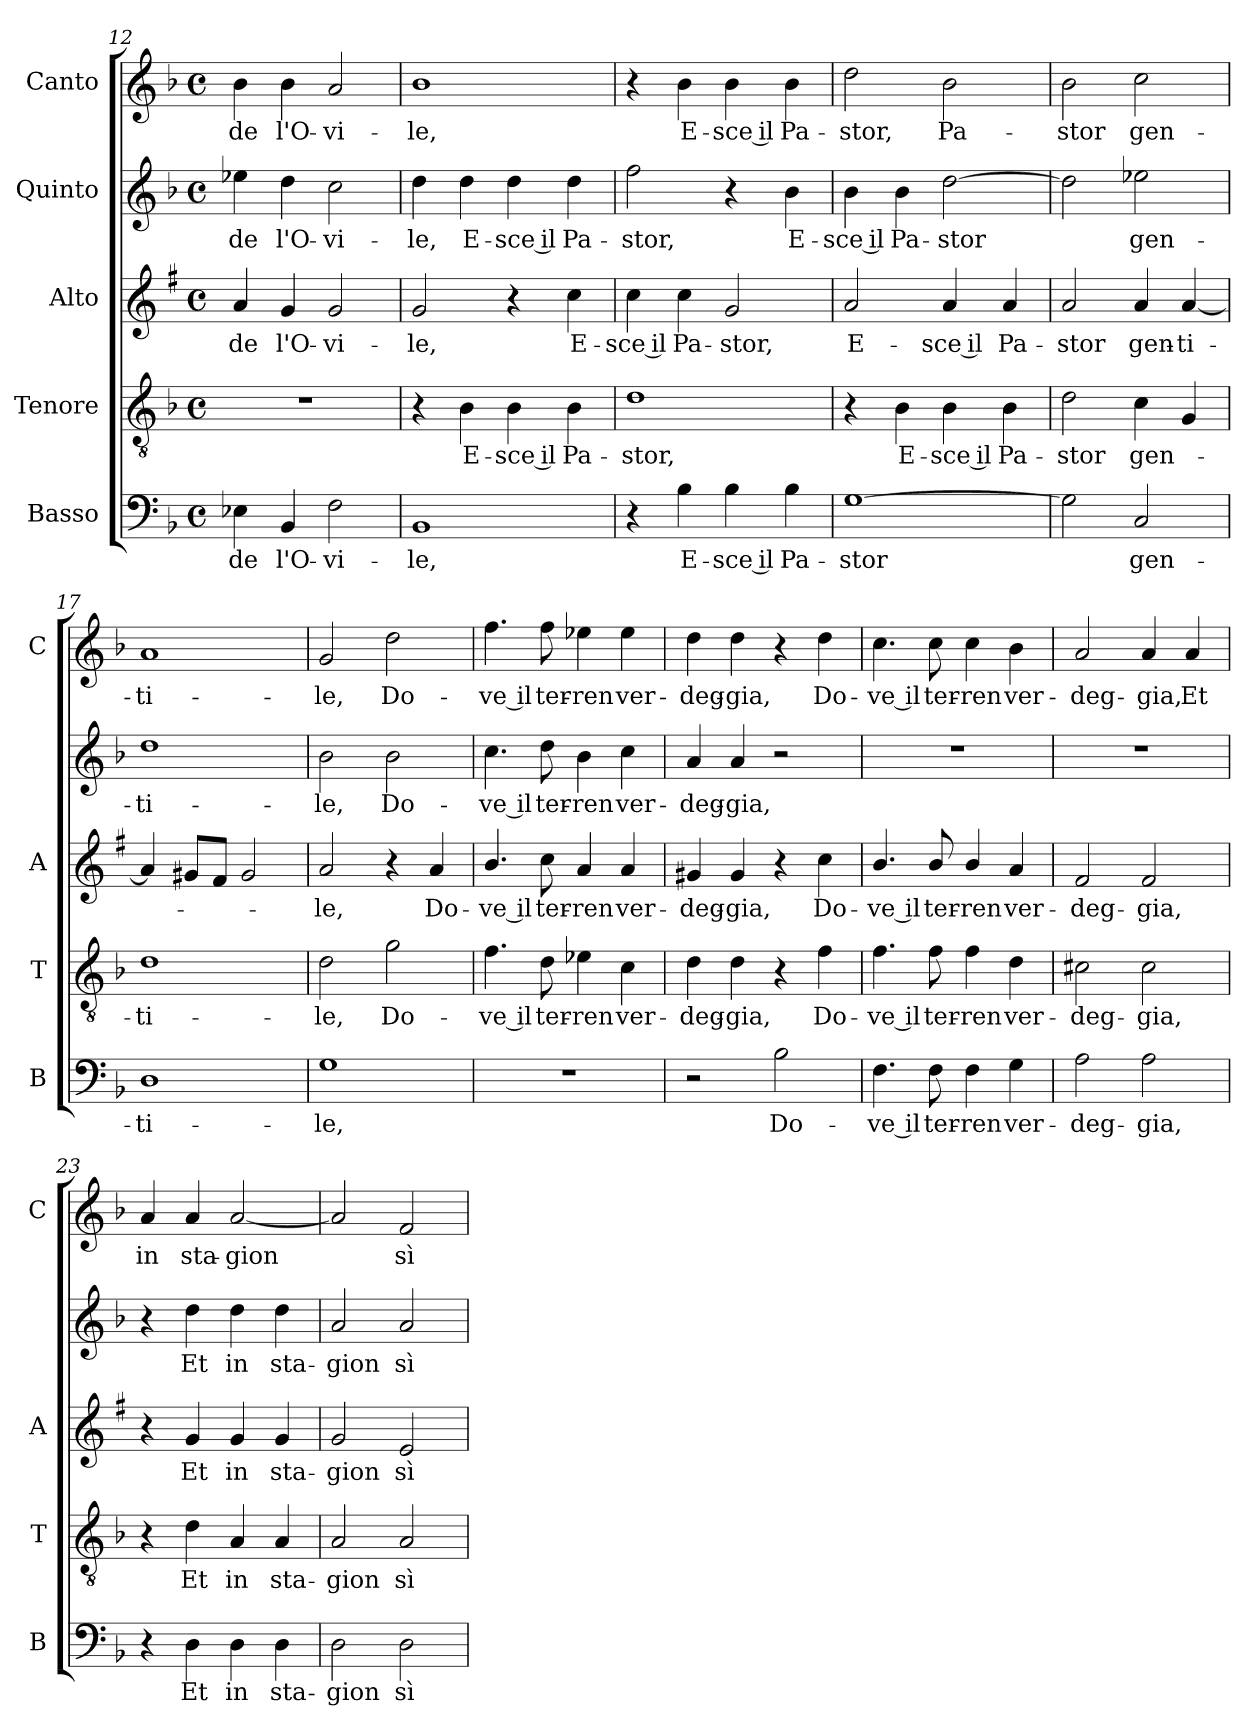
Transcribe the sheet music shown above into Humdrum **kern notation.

**kern	**text	**kern	**text	**kern	**text	**kern	**text	**kern	**text
*part5	*part5	*part4	*part4	*part3	*part3	*part2	*part2	*part1	*part1
*staff5	*staff5	*staff4	*staff4	*staff3	*staff3	*staff2	*staff2	*staff1	*staff1
*I"Basso	*	*I"Tenore	*	*I"Alto	*	*I"Quinto	*	*I"Canto	*
*I'B	*	*I'T	*	*I'A	*	*	*	*I'C	*
*clefF4	*	*clefGv2	*	*clefG2	*	*clefG2	*	*clefG2	*
*	*	*	*	*ITrd1c2	*	*	*	*	*
*k[b-]	*	*k[b-]	*	*k[b-]	*	*k[b-]	*	*k[b-]	*
*F:	*	*F:	*	*F:	*	*F:	*	*F:	*
*M4/4	*	*M4/4	*	*M4/4	*	*M4/4	*	*M4/4	*
*met(c)	*	*met(c)	*	*met(c)	*	*met(c)	*	*met(c)	*
=12	=12	=12	=12	=12	=12	=12	=12	=12	=12
!	!LO:LY:b	!	!	!	!LO:LY:b	!	!LO:LY:b	!	!LO:LY:b
4E-X\	de	1r	.	4g/	de	4ee-X\	de	4b-\	de
!	!LO:LY:b	!	!	!	!LO:LY:b	!	!LO:LY:b	!	!LO:LY:b
4BB-/	l'O-	.	.	4f/	l'O-	4dd\	l'O-	4b-\	l'O-
!	!LO:LY:b	!	!	!	!LO:LY:b	!	!LO:LY:b	!	!LO:LY:b
2F\	-vi-	.	.	2f/	-vi-	2cc\	-vi-	2a/	-vi-
=13	=13	=13	=13	=13	=13	=13	=13	=13	=13
!	!LO:LY:b	!	!	!	!LO:LY:b	!	!LO:LY:b	!	!LO:LY:b
1BB-	-le,	4r	.	2f/	-le,	4dd\	-le,	1b-	-le,
!	!	!	!LO:LY:b	!	!	!	!LO:LY:b	!	!
.	.	4B-\	-E-	.	.	4dd\	E-	.	.
!	!	!	!LO:LY:b	!	!	!	!LO:LY:b	!	!
.	.	4B-\	-sce il	4r	.	4dd\	-sce il	.	.
!	!	!	!LO:LY:b	!	!LO:LY:b	!	!LO:LY:b	!	!
.	.	4B-\	Pa-	4b-\	E-	4dd\	Pa-	.	.
=14	=14	=14	=14	=14	=14	=14	=14	=14	=14
!	!	!	!LO:LY:b	!	!LO:LY:b	!	!LO:LY:b	!	!
4r	.	1d	-stor,	4b-\	-sce il	2ff\	-stor,	4r	.
!	!LO:LY:b	!	!	!	!LO:LY:b	!	!	!	!LO:LY:b
4B-\	E-	.	.	4b-\	Pa-	.	.	4b-\	E-
!	!LO:LY:b	!	!	!	!LO:LY:b	!	!	!	!LO:LY:b
4B-\	-sce il	.	.	2f/	-stor,	4r	.	4b-\	-sce il
!	!LO:LY:b	!	!	!	!	!	!LO:LY:b	!	!LO:LY:b
4B-\	Pa-	.	.	.	.	4b-\	E-	4b-\	Pa-
!!LO:LB:g=z
=15	=15	=15	=15	=15	=15	=15	=15	=15	=15
!	!LO:LY:b	!	!	!	!LO:LY:b	!	!LO:LY:b	!	!LO:LY:b
[1G	-stor	4r	.	2g/	E-	4b-\	-sce il	2dd\	-stor,
!	!	!	!LO:LY:b	!	!	!	!LO:LY:b	!	!
.	.	4B-\	E-	.	.	4b-\	Pa-	.	.
!	!	!	!LO:LY:b	!	!LO:LY:b	!	!LO:LY:b	!	!LO:LY:b
.	.	4B-\	-sce il	4g/	-sce il	[2dd\	-stor	2b-\	Pa-
!	!	!	!LO:LY:b	!	!LO:LY:b	!	!	!	!
.	.	4B-\	Pa-	4g/	Pa-	.	.	.	.
=16	=16	=16	=16	=16	=16	=16	=16	=16	=16
!	!	!	!LO:LY:b	!	!LO:LY:b	!	!	!	!LO:LY:b
2G\]	.	2d\	-stor	2g/	-stor	2dd\]	.	2b-\	-stor
!	!LO:LY:b	!	!LO:LY:b	!	!LO:LY:b	!	!LO:LY:b	!	!LO:LY:b
2C/	gen-	4c\	gen-	4g/	gen-	2ee-X\	gen-	2cc\	gen-
!	!	!	!	!	!LO:LY:b	!	!	!	!
.	.	4G/	.	[4g/	-ti-	.	.	.	.
=17	=17	=17	=17	=17	=17	=17	=17	=17	=17
!	!LO:LY:b	!	!LO:LY:b	!	!	!	!LO:LY:b	!	!LO:LY:b
1D	-ti-	1d	-ti-	4g/]	.	1dd	-ti-	1a	-ti-
.	.	.	.	8f#X/L	.	.	.	.	.
.	.	.	.	8e/J	.	.	.	.	.
.	.	.	.	2f#/	.	.	.	.	.
=18	=18	=18	=18	=18	=18	=18	=18	=18	=18
!	!LO:LY:b	!	!LO:LY:b	!	!LO:LY:b	!	!LO:LY:b	!	!LO:LY:b
1G	-le,	2d\	-le,	2g/	-le,	2b-\	-le,	2g/	-le,
!	!	!	!LO:LY:b	!	!	!	!LO:LY:b	!	!LO:LY:b
.	.	2g\	Do-	4r	.	2b-\	Do-	2dd\	Do-
!	!	!	!	!	!LO:LY:b	!	!	!	!
.	.	.	.	4g/	Do-	.	.	.	.
=19	=19	=19	=19	=19	=19	=19	=19	=19	=19
!	!	!	!LO:LY:b	!	!LO:LY:b	!	!LO:LY:b	!	!LO:LY:b
1r	.	4.f\	-ve il	4.a/	-ve il	4.cc\	-ve il	4.ff\	-ve il
!	!	!	!LO:LY:b	!	!LO:LY:b	!	!LO:LY:b	!	!LO:LY:b
.	.	8d\	ter-	8b-\	ter-	8dd\	ter-	8ff\	ter-
!	!	!	!LO:LY:b	!	!LO:LY:b	!	!LO:LY:b	!	!LO:LY:b
.	.	4e-X\	-ren	4g/	-ren	4b-\	-ren	4ee-X\	-ren
!	!	!	!LO:LY:b	!	!LO:LY:b	!	!LO:LY:b	!	!LO:LY:b
.	.	4c\	ver-	4g/	ver-	4cc\	ver-	4ee-\	ver-
=20	=20	=20	=20	=20	=20	=20	=20	=20	=20
!	!	!	!LO:LY:b	!	!LO:LY:b	!	!LO:LY:b	!	!LO:LY:b
2r	.	4d\	-deg-	4f#X/	-deg-	4a/	-deg-	4dd\	-deg-
!	!	!	!LO:LY:b	!	!LO:LY:b	!	!LO:LY:b	!	!LO:LY:b
.	.	4d\	-gia,	4f#/	-gia,	4a/	-gia,	4dd\	-gia,
!	!LO:LY:b	!	!	!	!	!	!	!	!
2B-\	Do-	4r	.	4r	.	2r	.	4r	.
!	!	!	!LO:LY:b	!	!LO:LY:b	!	!	!	!LO:LY:b
.	.	4f\	Do-	4b-\	Do-	.	.	4dd\	Do-
=21	=21	=21	=21	=21	=21	=21	=21	=21	=21
!	!LO:LY:b	!	!LO:LY:b	!	!LO:LY:b	!	!	!	!LO:LY:b
4.F\	-ve il	4.f\	-ve il	4.a/	-ve il	1r	.	4.cc\	-ve il
!	!LO:LY:b	!	!LO:LY:b	!	!LO:LY:b	!	!	!	!LO:LY:b
8F\	ter-	8f\	ter-	8a/	ter-	.	.	8cc\	ter-
!	!LO:LY:b	!	!LO:LY:b	!	!LO:LY:b	!	!	!	!LO:LY:b
4F\	-ren	4f\	-ren	4a/	-ren	.	.	4cc\	-ren
!	!LO:LY:b	!	!LO:LY:b	!	!LO:LY:b	!	!	!	!LO:LY:b
4G\	ver-	4d\	ver-	4g/	ver-	.	.	4b-\	ver-
=22	=22	=22	=22	=22	=22	=22	=22	=22	=22
!	!LO:LY:b	!	!LO:LY:b	!	!LO:LY:b	!	!	!	!LO:LY:b
2A\	-deg-	2c#X\	-deg-	2e/	-deg-	1r	.	2a/	-deg-
!	!LO:LY:b	!	!LO:LY:b	!	!LO:LY:b	!	!	!	!LO:LY:b
2A\	-gia,	2c#\	-gia,	2e/	-gia,	.	.	4a/	-gia,
!	!	!	!	!	!	!	!	!	!LO:LY:b
.	.	.	.	.	.	.	.	4a/	Et
!!LO:PB:g=z
=23	=23	=23	=23	=23	=23	=23	=23	=23	=23
!	!	!	!	!	!	!	!	!	!LO:LY:b
4r	.	4r	.	4r	.	4r	.	4a/	in
!	!LO:LY:b	!	!LO:LY:b	!	!LO:LY:b	!	!LO:LY:b	!	!LO:LY:b
4D\	Et	4d\	Et	4f/	Et	4dd\	Et	4a/	sta-
!	!LO:LY:b	!	!LO:LY:b	!	!LO:LY:b	!	!LO:LY:b	!	!LO:LY:b
4D\	in	4A/	in	4f/	in	4dd\	in	[2a/	-gion
!	!LO:LY:b	!	!LO:LY:b	!	!LO:LY:b	!	!LO:LY:b	!	!
4D\	sta-	4A/	sta-	4f/	sta-	4dd\	sta-	.	.
=24	=24	=24	=24	=24	=24	=24	=24	=24	=24
!	!LO:LY:b	!	!LO:LY:b	!	!LO:LY:b	!	!LO:LY:b	!	!
2D\	-gion	2A/	-gion	2f/	-gion	2a/	-gion	2a/]	.
!	!LO:LY:b	!	!LO:LY:b	!	!LO:LY:b	!	!LO:LY:b	!	!LO:LY:b
2D\	sì	2A/	sì	2d/	sì	2a/	sì	2f/	sì
=	=	=	=	=	=	=	=	=	=
*-	*-	*-	*-	*-	*-	*-	*-	*-	*-
